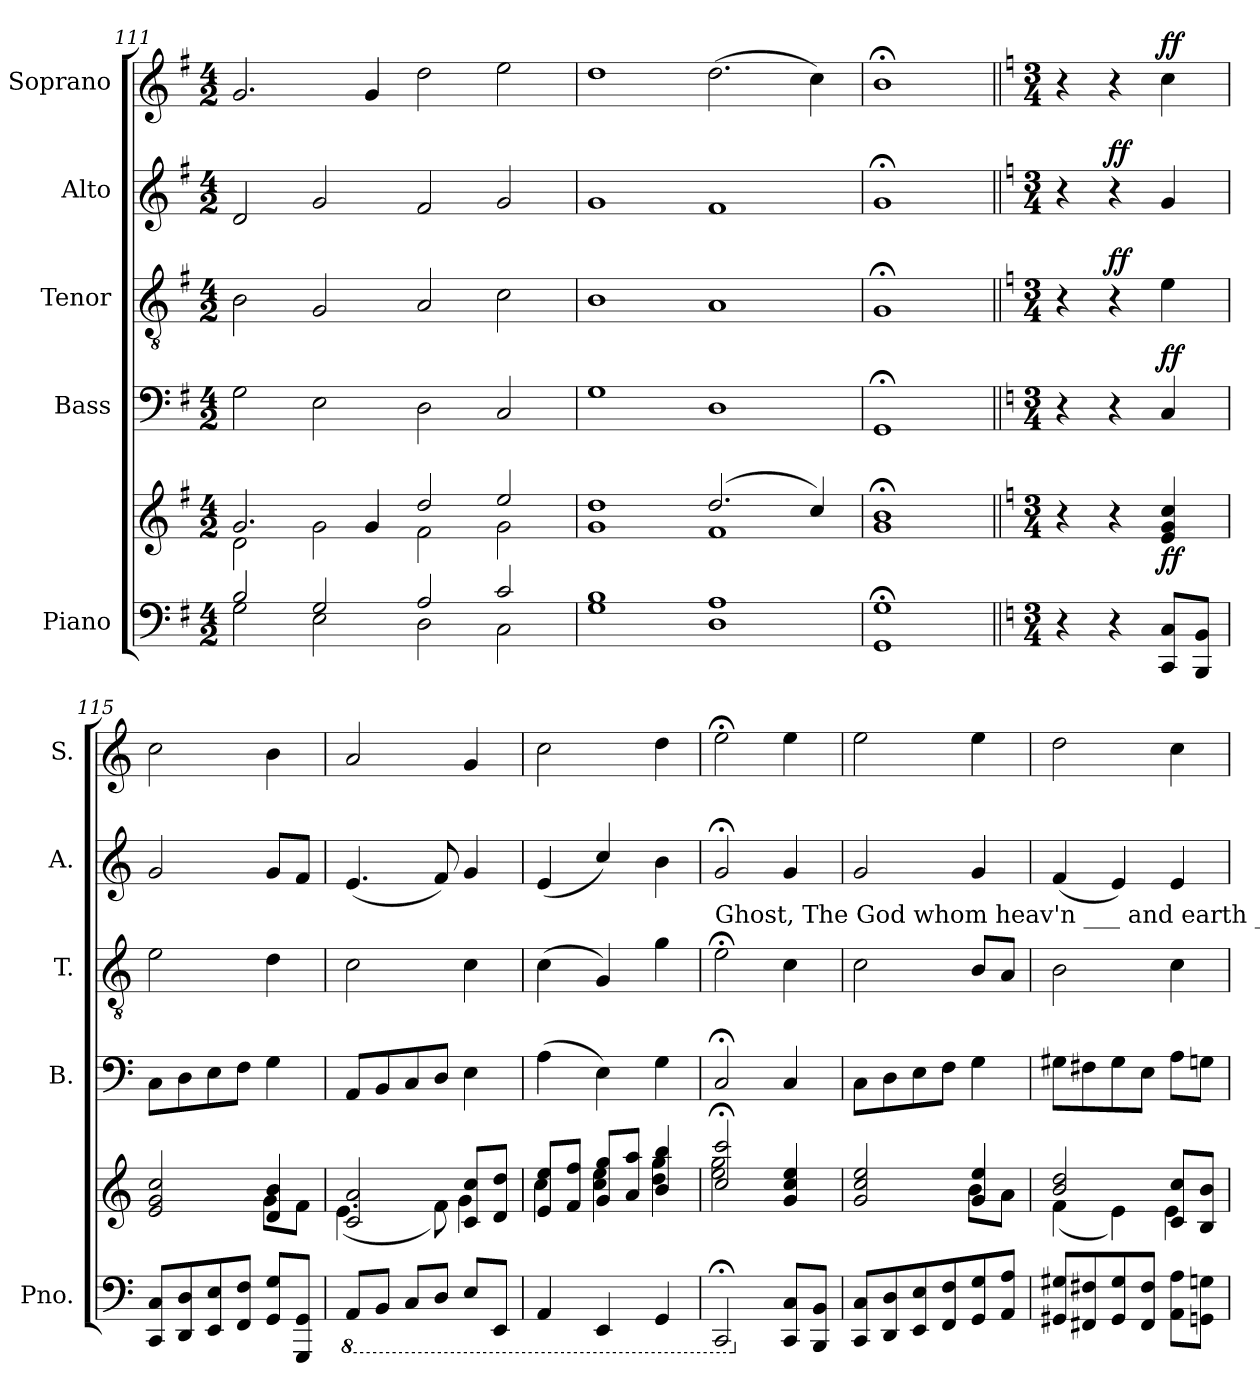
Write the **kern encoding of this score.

**kern	**kern	**dynam	**kern	**dynam	**kern	**dynam	**kern	**dynam	**kern	**dynam
*part5	*part5	*part5	*part4	*part4	*part3	*part3	*part2	*part2	*part1	*part1
*staff6	*staff5	*staff5/6	*staff4	*staff4	*staff3	*staff3	*staff2	*staff2	*staff1	*staff1
*I"Piano	*	*	*I"Bass	*	*I"Tenor	*	*I"Alto	*	*I"Soprano	*
*I'Pno.	*	*	*I'B.	*	*I'T.	*	*I'A.	*	*I'S.	*
*clefF4	*clefG2	*	*clefF4	*	*clefGv2	*	*clefG2	*	*clefG2	*
*k[f#]	*k[f#]	*	*k[f#]	*	*k[f#]	*	*k[f#]	*	*k[f#]	*
*M4/2	*M4/2	*	*M4/2	*	*M4/2	*	*M4/2	*	*M4/2	*
=111	=111	=111	=111	=111	=111	=111	=111	=111	=111	=111
*^	*^	*	*	*	*	*	*	*	*	*
2B/	2G\	2.g/	2d\	.	2G\	.	2B\	.	2d/	.	2.g/	.
2G/	2E\	.	2g\	.	2E\	.	2G/	.	2g/	.	.	.
.	.	4g/	.	.	.	.	.	.	.	.	4g/	.
2A/	2D\	2dd/	2f#\	.	2D\	.	2A/	.	2f#/	.	2dd\	.
2c/	2C\	2ee/	2g\	.	2C/	.	2c\	.	2g/	.	2ee\	.
=112	=112	=112	=112	=112	=112	=112	=112	=112	=112	=112	=112	=112
1B	1G	1dd	1g	.	1G	.	1B	.	1g	.	1dd	.
1A	1D	(2.dd/	1f#	.	1D	.	1A	.	1f#	.	(2.dd\	.
.	.	4cc/)	.	.	.	.	.	.	.	.	4cc\)	.
=113	=113	=113	=113	=113	=113	=113	=113	=113	=113	=113	=113	=113
1G;<	1GG	1b;<	1g	.	1GG;<	.	1G;<	.	1g;<	.	1b;<	.
*v	*v	*	*	*	*	*	*	*	*	*	*	*
*	*v	*v	*	*	*	*	*	*	*	*	*
=114||	=114||	=114||	=114||	=114||	=114||	=114||	=114||	=114||	=114||	=114||
*k[]	*k[]	*	*k[]	*	*k[]	*	*k[]	*	*k[]	*
*M3/4	*M3/4	*	*M3/4	*	*M3/4	*	*M3/4	*	*M3/4	*
*	*	*	*	*	*	*	*	*	*MM100	*
4r	4r	.	4r	.	4r	.	4r	.	4r	.
!	!	!	!	!	!	!LO:DY:a	!	!LO:DY:a	!	!
4r	4r	.	4r	.	4r	ff	4r	ff	4r	.
!	!	!LO:DY:b	!	!LO:DY:a	!	!	!	!	!	!LO:DY:a
8CC/ 8C/L	4e/ 4g/ 4cc/	ff	4C/	ff	4e\	.	4g/	.	4cc\	ff
8BBB/ 8BB/J	.	.	.	.	.	.	.	.	.	.
=115	=115	=115	=115	=115	=115	=115	=115	=115	=115	=115
*	*^	*	*	*	*	*	*	*	*	*
8CC/ 8C/L	2e/ 2g/ 2cc/	2ryy	.	8C\L	.	2e\	.	2g/	.	2cc\	.
8DD/ 8D/	.	.	.	8D\	.	.	.	.	.	.	.
8EE/ 8E/	.	.	.	8E\	.	.	.	.	.	.	.
8FF/ 8F/J	.	.	.	8F\J	.	.	.	.	.	.	.
8GG/ 8G/L	4d/ 4b/	8g\L	.	4G\	.	4d\	.	8g/L	.	4b\	.
8GGG/ 8GG/J	.	8f\J	.	.	.	.	.	8f/J	.	.	.
=116	=116	=116	=116	=116	=116	=116	=116	=116	=116	=116	=116
*8ba	*	*	*	*	*	*	*	*	*	*	*
8AAA/L	2c/ 2a/	(4.e\	.	8AA/L	.	2c\	.	(4.e/	.	2a/	.
8BBB/J	.	.	.	8BB/	.	.	.	.	.	.	.
8CC/L	.	.	.	8C/	.	.	.	.	.	.	.
8DD/J	.	8f\)	.	8D/J	.	.	.	8f/)	.	.	.
8EE/L	8c/ 8cc/L	4g\	.	4E\	.	4c\	.	4g/	.	4g/	.
8EEE/J	8d/ 8dd/J	.	.	.	.	.	.	.	.	.	.
=117	=117	=117	=117	=117	=117	=117	=117	=117	=117	=117	=117
4AAA/	8e/ 8ee/L	4cc\	.	(4A\	.	(4c\	.	(4e/	.	2cc\	.
.	8f/ 8ff/J	.	.	.	.	.	.	.	.	.	.
4EEE/	8g/ 8gg/L	4cc\ 4ee\	.	4E\)	.	4G/)	.	4cc/)	.	.	.
.	8a/ 8aa/J	.	.	.	.	.	.	.	.	.	.
4GGG/	4b/ 4bb/	4dd\ 4gg\	.	4G\	.	4g\	.	4b\	.	4dd\	.
!!LO:LB:g=z
=118	=118	=118	=118	=118	=118	=118	=118	=118	=118	=118	=118
!	!	!	!	!	!	!	!	!LO:TX:b:t=Ghost,  The  God             whom      heav'n ___  and       earth _____   a    –    dore&colon;  From   men               and        from                  the	!	!	!
2CCC;</	2cc/;< 2ccc/;<	2ee\ 2gg\	.	2C;</	.	2e;<\	.	2g;</	.	2ee;<\	.
*X8ba	*	*	*	*	*	*	*	*	*	*	*
8CC/ 8C/L	4g/ 4cc/ 4ee/	4ryy	.	4C/	.	4c\	.	4g/	.	4ee\	.
8BBB/ 8BB/J	.	.	.	.	.	.	.	.	.	.	.
=119	=119	=119	=119	=119	=119	=119	=119	=119	=119	=119	=119
8CC/ 8C/L	2g/ 2cc/ 2ee/	2ryy	.	8C\L	.	2c\	.	2g/	.	2ee\	.
8DD/ 8D/	.	.	.	8D\	.	.	.	.	.	.	.
8EE/ 8E/	.	.	.	8E\	.	.	.	.	.	.	.
8FF/ 8F/	.	.	.	8F\J	.	.	.	.	.	.	.
8GG/ 8G/	4g/ 4ee/	8b\L	.	4G\	.	8B/L	.	4g/	.	4ee\	.
8AA/ 8A/J	.	8a\J	.	.	.	8A/J	.	.	.	.	.
=120	=120	=120	=120	=120	=120	=120	=120	=120	=120	=120	=120
8GG#X/ 8G#X/L	2b/ 2dd/	(4f\	.	8G#X\L	.	2B\	.	(4f/	.	2dd\	.
8FF#X/ 8F#X/	.	.	.	8F#X\	.	.	.	.	.	.	.
8GG#/ 8G#/	.	4e\)	.	8G#\	.	.	.	4e/)	.	.	.
8FF#/ 8F#/J	.	.	.	8E\J	.	.	.	.	.	.	.
8AA\ 8A\L	8c/ 8cc/L	4e\	.	8A\L	.	4c\	.	4e/	.	4cc\	.
8GGn\ 8Gn\J	8B/ 8b/J	.	.	8Gn\J	.	.	.	.	.	.	.
*	*v	*v	*	*	*	*	*	*	*	*	*
=	=	=	=	=	=	=	=	=	=	=
*-	*-	*-	*-	*-	*-	*-	*-	*-	*-	*-
